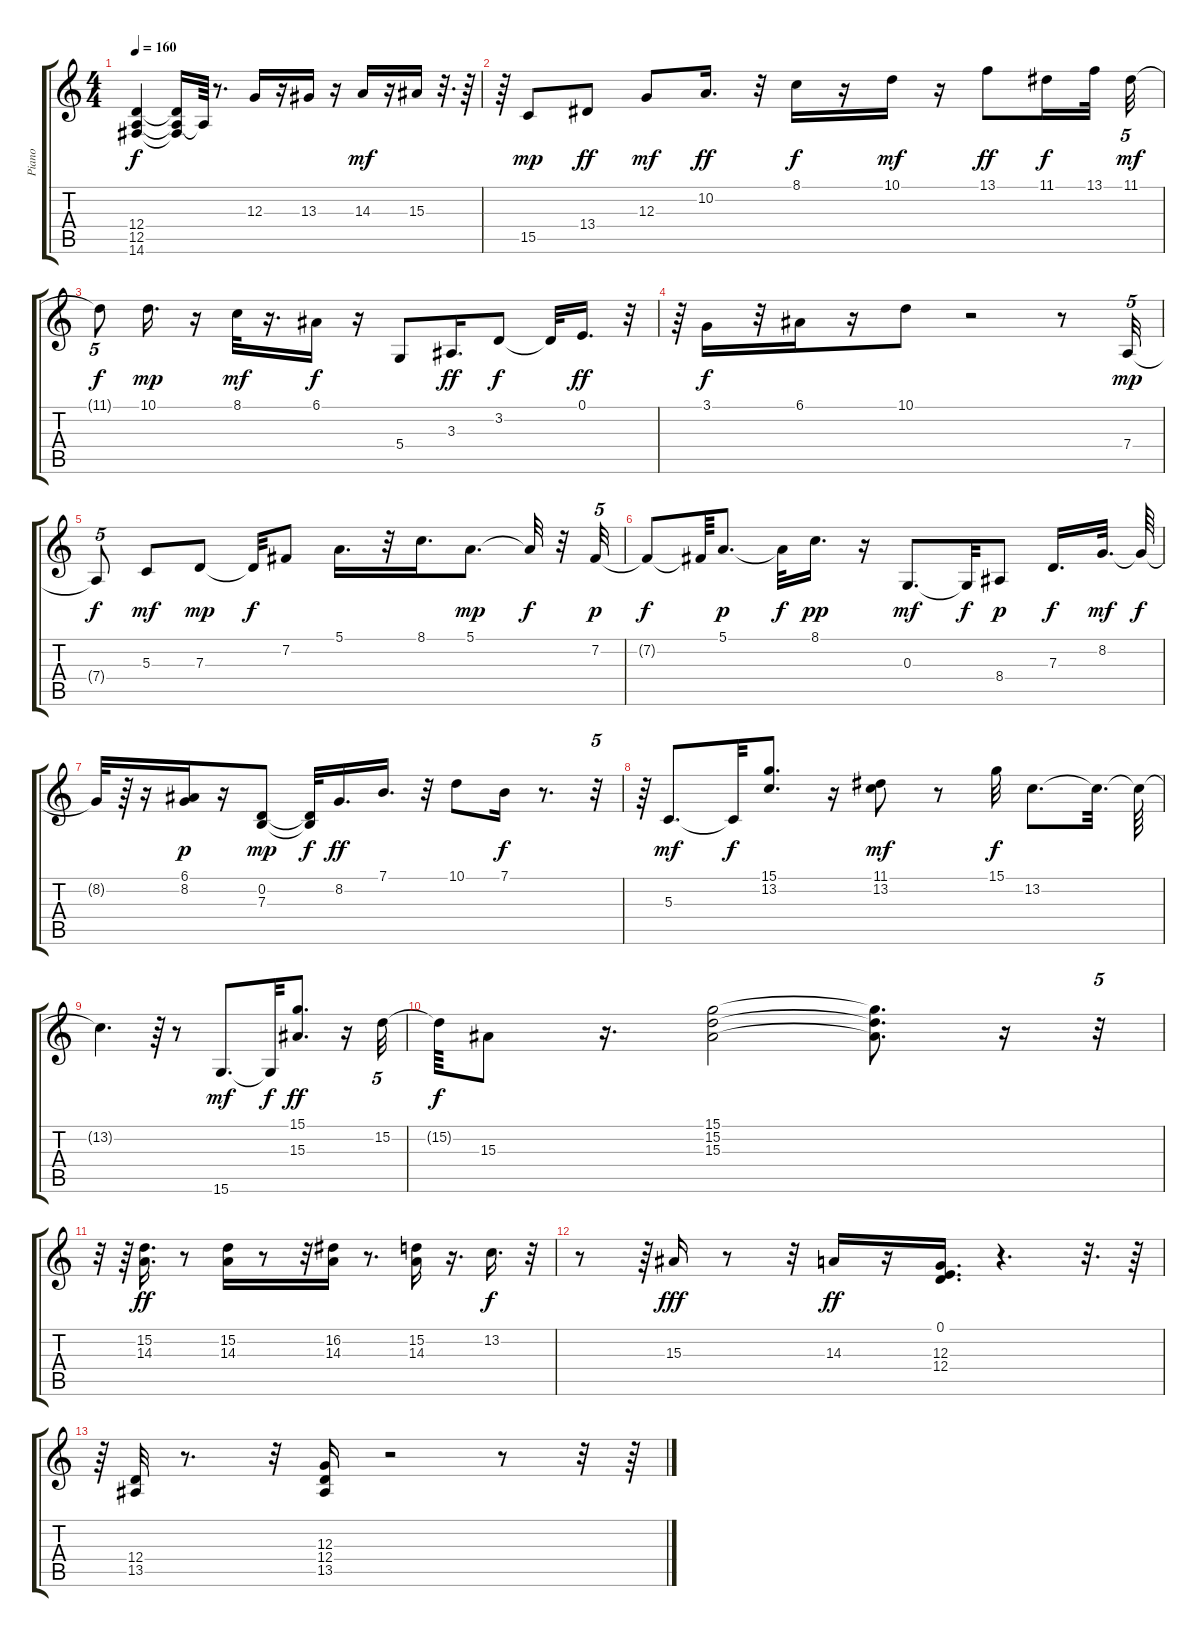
\track ("Piano" "Piano") {instrument acousticgrandpiano}
\staff {score tabs}
\tuning (E4 B3 G3 D3 A2 E2) {hide}
\ts (4 4)
\tempo 160
\clef g2
\ks c
(12.4{t} 12.5{t} 14.6{t}).4{dy f} (12.4{t} 12.5{t} 14.6{t}).16 12.5{t}.64 r.8{d} 12.3.16 r.16 13.3.16 r.16 14.3.16{dy mf} r.16 15.3.16 r.32{d} r.64 |
r.64 15.5.8{dy mp} 13.4.8{dy ff} 12.3.8{dy mf} 10.2.16{d dy ff} r.32 8.1.16{dy f} r.16 10.1.16{dy mf} r.16 13.1.8{dy ff} 11.1.16{dy f} 13.1.32 11.1.32{tu (5 4) dy mf} |
11.1{t}.8{tu (5 4) dy f} 10.1.16{d dy mp} r.16 8.1.32{dy mf} r.16{d} 6.1.16{dy f} r.16 5.4.8 3.3.16{d dy ff} 3.2.8{dy f} 3.2{t}.32 0.1.16{d dy ff} r.32{tu (5 4)} |
r.64 3.1.16{dy f} r.32 6.1.16 r.16 10.1.8 r.2 r.8 7.4.32{tu (5 4) dy mp} |
7.4{t}.8{tu (5 4) dy f} 5.3.8{dy mf} 7.3.8{dy mp} 7.3{t}.32{dy f} 7.2.8 5.1.16{d} r.32 8.1.16{d} 5.1.8{d dy mp} 5.1{t}.32{dy f} r.32 7.2.32{tu (5 4) dy p} |
7.2{t}.8{dy f} 7.2{t}.64 5.1.8{d dy p} 5.1{t}.32{dy f} 8.1.16{d dy pp} r.16 0.3.8{d dy mf} 0.3{t}.32{dy f} 8.4.8{dy p} 7.3.16{d dy f} 8.2.32{d dy mf} 8.2{t}.64{dy f} |
8.2{t}.32 r.64 r.16 (6.1 8.2).16{dy p} r.16 (0.2 7.3).8{dy mp} (0.2{t} 7.3{t}).32{dy f} 8.2.16{d dy ff} 7.1.16{d} r.32 10.1.8 7.1.16{dy f} r.8{d} r.32{tu (5 4)} |
r.64 5.3.8{d dy mf} 5.3{t}.32{dy f} (15.1 13.2).8{d} r.16 (11.1 13.2).8{dy mf} r.8 15.1.32{dy f} 13.2.8{d} 13.2{t}.32{d} 13.2{t}.64 |
13.2{t}.4{d} r.64 r.8 15.6.8{d dy mf} 15.6{t}.32{dy f} (15.1 15.3).8{d dy ff} r.16 15.2.32{tu (5 4)} |
15.2{t}.64{dy f} 15.3.8 r.16{d} (15.1 15.2 15.3).2 (15.1{t} 15.2{t} 15.3{t}).8{d} r.16 r.32{tu (5 4)} |
r.32 r.64 (15.2 14.3).16{d dy ff} r.8 (15.2 14.3).16 r.8 r.32 (16.2 14.3).16 r.8{d} (15.2 14.3).16 r.16{d} 13.2.16{d dy f} r.32{tu (5 4)} |
r.8 r.64 15.3.16{dy fff} r.8 r.32 14.3.16{dy ff} r.16 (0.1 12.3 12.4).16{d} r.4{d} r.32{d} r.64 |
r.64 (12.4 13.5).32 r.8{d} r.32 (12.3 12.4 13.5).16 r.2 r.8 r.32 r.64
